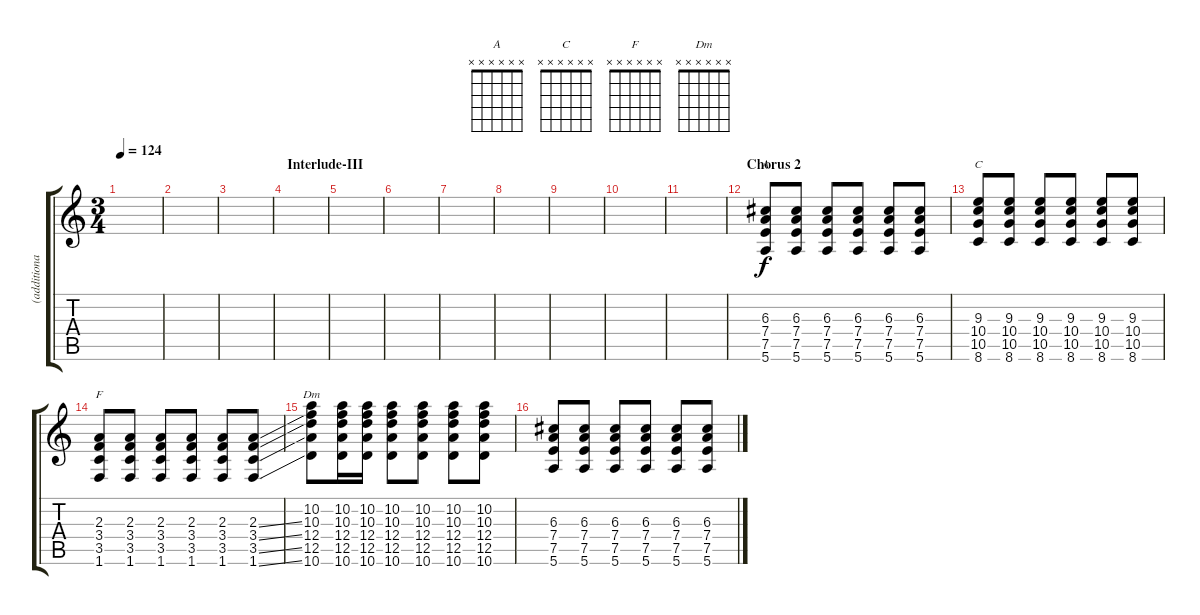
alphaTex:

\track ("(additional chorus background)" "(additiona") {instrument distortionguitar}
\staff {score tabs}
\tuning (E4 B3 G3 D3 A2 E2) {hide}
\chord ("A" x x x x x x)
\chord ("C" x x x x x x)
\chord ("F" x x x x x x)
\chord ("Dm" x x x x x x)
\ts (3 4)
\tempo 124
\clef g2
\ks c
|
|
|
\section ("" "Interlude-III")
|
|
|
|
|
|
|
|
\section ("" "Chorus 2")
(6.3 7.4 7.5 5.6).8{ch "A"} (6.3 7.4 7.5 5.6).8 (6.3 7.4 7.5 5.6).8 (6.3 7.4 7.5 5.6).8 (6.3 7.4 7.5 5.6).8 (6.3 7.4 7.5 5.6).8 |
(9.3 10.4 10.5 8.6).8{ch "C"} (9.3 10.4 10.5 8.6).8 (9.3 10.4 10.5 8.6).8 (9.3 10.4 10.5 8.6).8 (9.3 10.4 10.5 8.6).8 (9.3 10.4 10.5 8.6).8 |
(2.3 3.4 3.5 1.6).8{ch "F"} (2.3 3.4 3.5 1.6).8 (2.3 3.4 3.5 1.6).8 (2.3 3.4 3.5 1.6).8 (2.3 3.4 3.5 1.6).8 (2.3{ss} 3.4{ss} 3.5{ss} 1.6{ss}).8 |
(10.2 10.3 12.4 12.5 10.6).8{ch "Dm"} (10.2 10.3 12.4 12.5 10.6).16 (10.2 10.3 12.4 12.5 10.6).16 (10.2 10.3 12.4 12.5 10.6).8 (10.2 10.3 12.4 12.5 10.6).8 (10.2 10.3 12.4 12.5 10.6).8 (10.2 10.3 12.4 12.5 10.6).8 |
(6.3 7.4 7.5 5.6).8 (6.3 7.4 7.5 5.6).8 (6.3 7.4 7.5 5.6).8 (6.3 7.4 7.5 5.6).8 (6.3 7.4 7.5 5.6).8 (6.3 7.4 7.5 5.6).8
